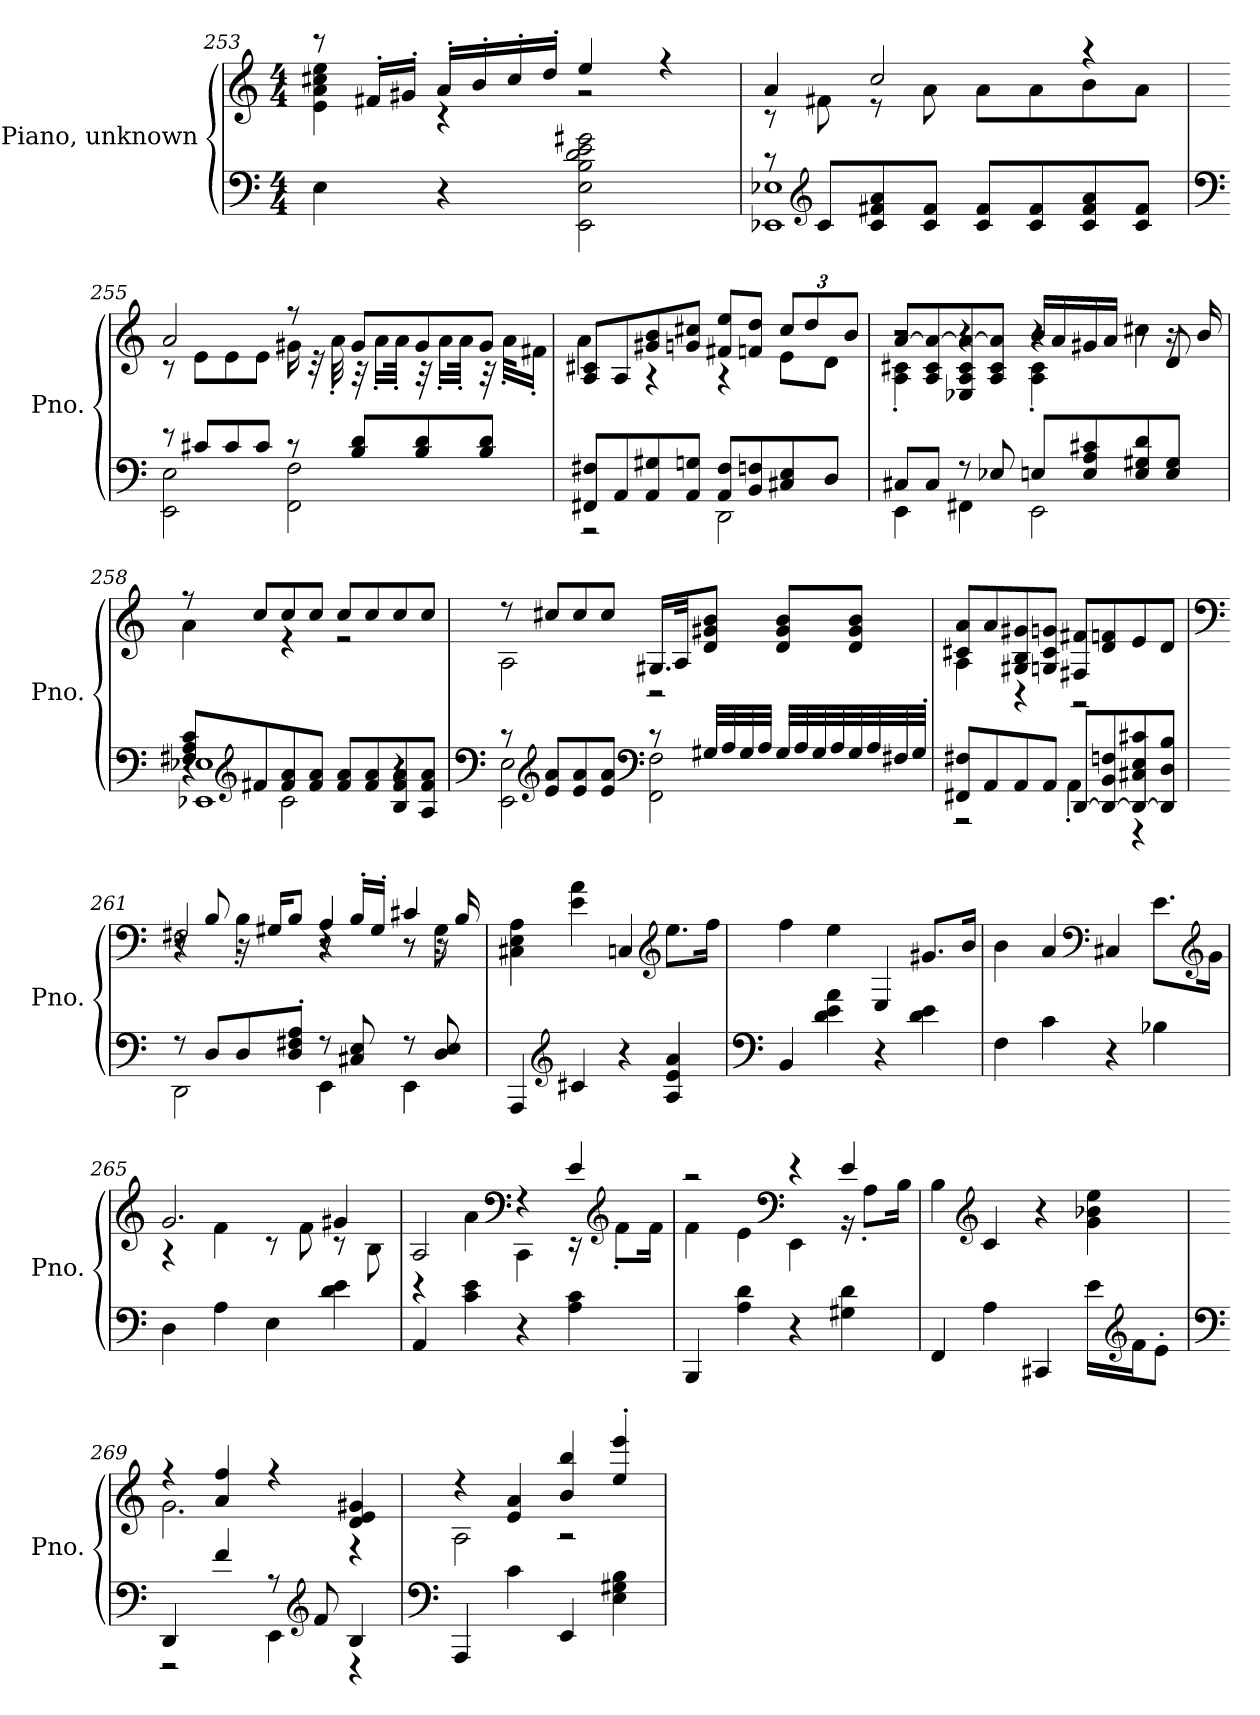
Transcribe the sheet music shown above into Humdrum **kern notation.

**kern	**kern
*part1	*part1
*staff2	*staff1
*I"Piano, unknown	*
*I'Pno.	*
!!LO:PB:g=z
*clefF4	*clefG2
*k[]	*k[]
*M4/4	*M4/4
=253	=253
*	*^
4E\	8r	4e\ 4a\ 4cc#X\ 4ee\
.	16f#X'/LL	.
.	16g#X'/JJ	.
4r	16a'/LL	4r
.	16b'/	.
.	16cc#'/	.
.	16dd'/JJ	.
2EE\ 2E\ 2B\ 2d\ 2e\ 2g#X\	4ee/	2r
.	4r	.
=254	=254	=254
*^	*	*
8r	1EE-X 1E-X	4a/	8r
*clefG2	*	*	*
8c/L	.	.	8f#X\
8c/ 8f#X/ 8a/	.	2cc/	8r
8c/ 8f#/J	.	.	8a\
8c/ 8f#/L	.	.	8a\L
8c/ 8f#/	.	.	8a\
8c/ 8f#/ 8a/	.	4r	8b\
8c/ 8f#/J	.	.	8a\J
!!LO:LB:g=z	!!
=255	=255	=255	=255
*clefF4	*	*	*
8r	2EE\ 2E\	2a/	8r
8c#X/L	.	.	8e\L
8c#/	.	.	8e\
8c#/J	.	.	8e\J
8r	2FF\ 2F\	8r	16g#X\
.	.	.	32r
.	.	.	32a'\
8B/ 8d/L	.	8g#/L	32r
.	.	.	16a'\LL
.	.	.	32a'\JJk
8B/ 8d/	.	8g#/	32r
.	.	.	16a'\LL
.	.	.	32a'\JJk
8B/ 8d/J	.	8g#/J	32r
.	.	.	32a'\KLL
.	.	.	16f#X'\JJ
=256	=256	=256	=256
8FF#X/ 8F#X/L	2r	8A/ 8c#X/L	4a\
8AA/	.	8A/	.
8AA/ 8G#X/	.	8g#X/ 8b/	4r
8AA/ 8Gn/J	.	8gn/ 8cc#X/J	.
8AA/ 8F#/L	2DD\	8f#X/ 8ee/L	4r
8BB/ 8Fn/	.	8fn/ 8dd/J	.
*	*	*Xbrackettup	*
8C#X/ 8E/	.	12cc#/L	8e\L
.	.	12dd/	.
8D/J	.	.	8d\J
.	.	12b/J	.
!!LO:LB:g=z
=257	=257	=257	=257
*	*	*	*^
8C#X/L	4EE\	[8a/L	4A\' 4c#X\'	2r
8C#/J	.	8A/ 8c#/ 8a/_	.	.
8r	4FF#X\	8E-X/ 8A/ 8c#/ 8a/_	4r	.
8E-X/	.	8A/ 8c#/ 8a/]J	.	.
8En/L	2EE\	16b/LL	4A\' 4c#\'	4r
.	.	16a/	.	.
8E/ 8A/ 8c#X/	.	16g#X/	.	.
.	.	16a/JJ	.	.
8E/ 8G#X/ 8d/	.	8r	4cc#X\	8r
8E/ 8G#/J	.	16r	.	8d/
.	.	16b/	.	.
*	*	*	*v	*v
=258	=258	=258	=258
*	*^	*	*
8F#X/ 8A/ 8c/L	4r	1EE-X 1E-X	8r	4a\
*clefG2	*	*	*	*
8f#X/	.	.	8cc/L	.
8f#/ 8a/	2c\	.	8cc/	4r
8f#/ 8a/J	.	.	8cc/J	.
8f#/ 8a/L	.	.	8cc/L	2r
8f#/ 8a/	.	.	8cc/	.
8B/ 8f#/ 8a/	4r	.	8cc/	.
8A/ 8f#/ 8a/J	.	.	8cc/J	.
*v	*v	*v	*	*
!!LO:LB:g=z	!!
=259	=259	=259
*clefF4	*	*
*^	*	*
8r	2EE\ 2E\	8r	2A\
*clefG2	*	*	*
8e/ 8a/L	.	8cc#X/L	.
8e/ 8a/	.	8cc#/	.
8e/ 8a/J	.	8cc#/J	.
*clefF4	*	*	*
8r	2FF\ 2F\	16.G#X/LL	2r
.	.	32A/JK	.
32G#X/LLL	.	8d/ 8g#X/ 8b/J	.
32A/	.	.	.
32G#/	.	.	.
32A/JJJ	.	.	.
32G#/LLL	.	8d/ 8g#/ 8b/L	.
32A/	.	.	.
32G#/	.	.	.
32A/	.	.	.
32G#/	.	8d/ 8g#/ 8b/J	.
32A/	.	.	.
32F#X/	.	.	.
32G#'/JJJ	.	.	.
=260	=260	=260	=260
8FF#X/ 8F#X/L	2r	8c#X/ 8a/L	4A\
8AA/	.	8a/	.
8AA/	.	8G#X/ 8B/ 8g#X/	4r
8AA/J	.	8Gn/ 8c#/ 8gn/J	.
[8DD/L	4AA'\	8F#X/ 8f#X/L	2r
8DD/_ 8BB/ 8Fn/	.	8d/ 8fn/	.
8DD/_ 8C#X/ 8E/ 8c#X/	4r	8e/	.
8DD/] 8D/ 8B/J	.	8d/J	.
*	*	*v	*v
!!LO:LB:g=z
=261	=261	=261
*	*	*clefF4
*	*	*^
*	*	*	*^
8r	2DD\	8r	4r	2F#X/
8D/L	.	8B/	.	.
8D/	.	16r	4B'\	.
.	.	16G#X/KL	.	.
8D/' 8F#X/' 8A/'J	.	8B/J	.	.
8r	4EE\	8r	4r	4A/
8C#X/ 8E/	.	16B'/LL	.	.
.	.	16G#'/JJ	.	.
8r	4EE\	8r	8r	4c#X/
8D/ 8E/	.	16r	8G#\	.
.	.	16B/	.	.
*v	*v	*	*	*
*	*v	*v	*v
=262	=262
4AAA/	4C#X\ 4E\ 4A\
*clefG2	*
4c#X/	4e\ 4a\
4r	4Cn/
*	*clefG2
4A/ 4e/ 4a/	8.ee\L
.	16ff\Jk
=263	=263
*clefF4	*
4BB/	4ff\
4d\ 4e\ 4a\	4ee\
4r	4E/
4d\ 4e\	8.g#X/L
.	16b/Jk
!!LO:LB:g=z
=264	=264
4F\	4b\
4c\	4a/
*	*clefF4
4r	4C#X/
4B-X\	8.e\L
*	*clefG2
.	16g\Jk
=265	=265
*	*^
4D\	2.g/	4r
4A\	.	4f\
4E\	.	8r
.	.	8f\
4d\ 4e\	4g#X/	8r
.	.	8B\
=266	=266	=266
4AA/	2A/	4r
4c\ 4e\	.	4a\
*	*clefF4	*
4r	4r	4CC\
4A\ 4c\	4e/	16r
*	*clefG2	*
.	.	8f'\L
.	.	16f\Jk
=267	=267	=267
4BBB/	2r	4f\
4A\ 4d\	.	4e\
*	*clefF4	*
4r	4r	4EE\
4G#X\ 4d\	4e/	16r
.	.	8A'\L
.	.	16B\Jk
*	*v	*v
!!LO:PB:g=z
=268	=268
4FF/	4B\
*	*clefG2
4A\	4c/
4CC#X/	4r
16e\LL	4g\ 4b-X\ 4ee\
*clefG2	*
16f\J	.
8e'\J	.
=269	=269
*clefF4	*
*^	*^
4DD/	2r	4r	2.g\
4f/	.	4a/ 4ff/	.
8r	4EE\	4r	.
*clefG2	*	*	*
8f/	.	.	.
4B/	4r	4d/ 4e/ 4g#X/	4r
*v	*v	*	*
=270	=270	=270
*clefF4	*	*
4AAA/	4r	2A\
4c\	4e/ 4a/	.
4EE/	4b/ 4bb/	2r
4E\ 4G#X\ 4B\	4ee/' 4eee/'	.
*	*v	*v
=	=
*-	*-
